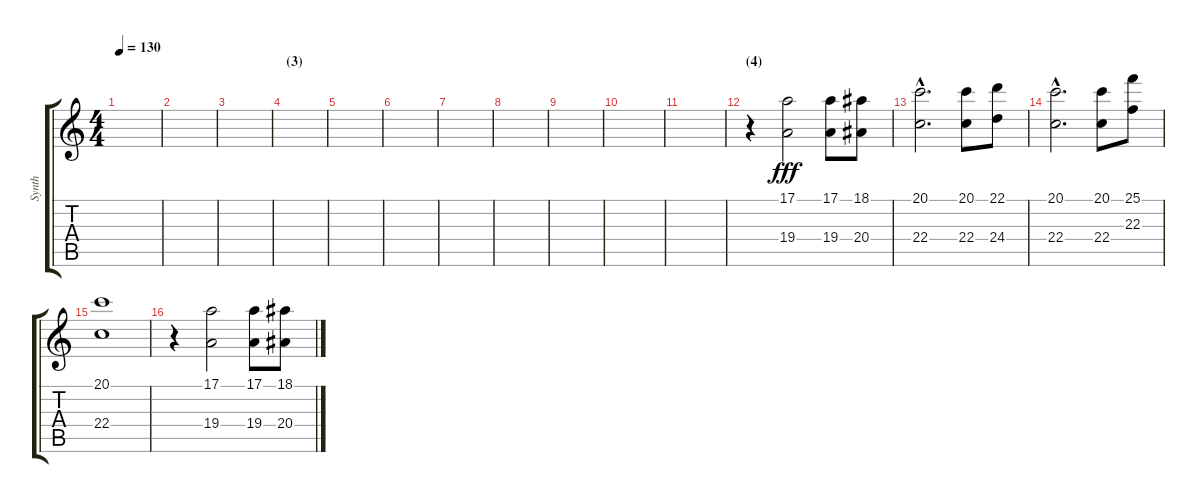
\track ("Synth" "Synth") {instrument stringensemble1}
\staff {score tabs}
\tuning (E4 B3 G3 D3 A2 E2) {hide}
\ts (4 4)
\tempo 130
\clef g2
\ks c
|
|
|
\section ("" "(3)")
|
|
|
|
|
|
|
|
\section ("" "(4)")
r.4 (17.1 19.4).2{dy fff} (17.1 19.4).8 (18.1 20.4).8 |
(20.1{hac} 22.4{hac}).2{d} (20.1 22.4).8 (22.1 24.4).8 |
(20.1{hac} 22.4{hac}).2{d} (20.1 22.4).8 (25.1 22.3).8 |
(20.1 22.4).1 |
r.4 (17.1 19.4).2 (17.1 19.4).8 (18.1 20.4).8
